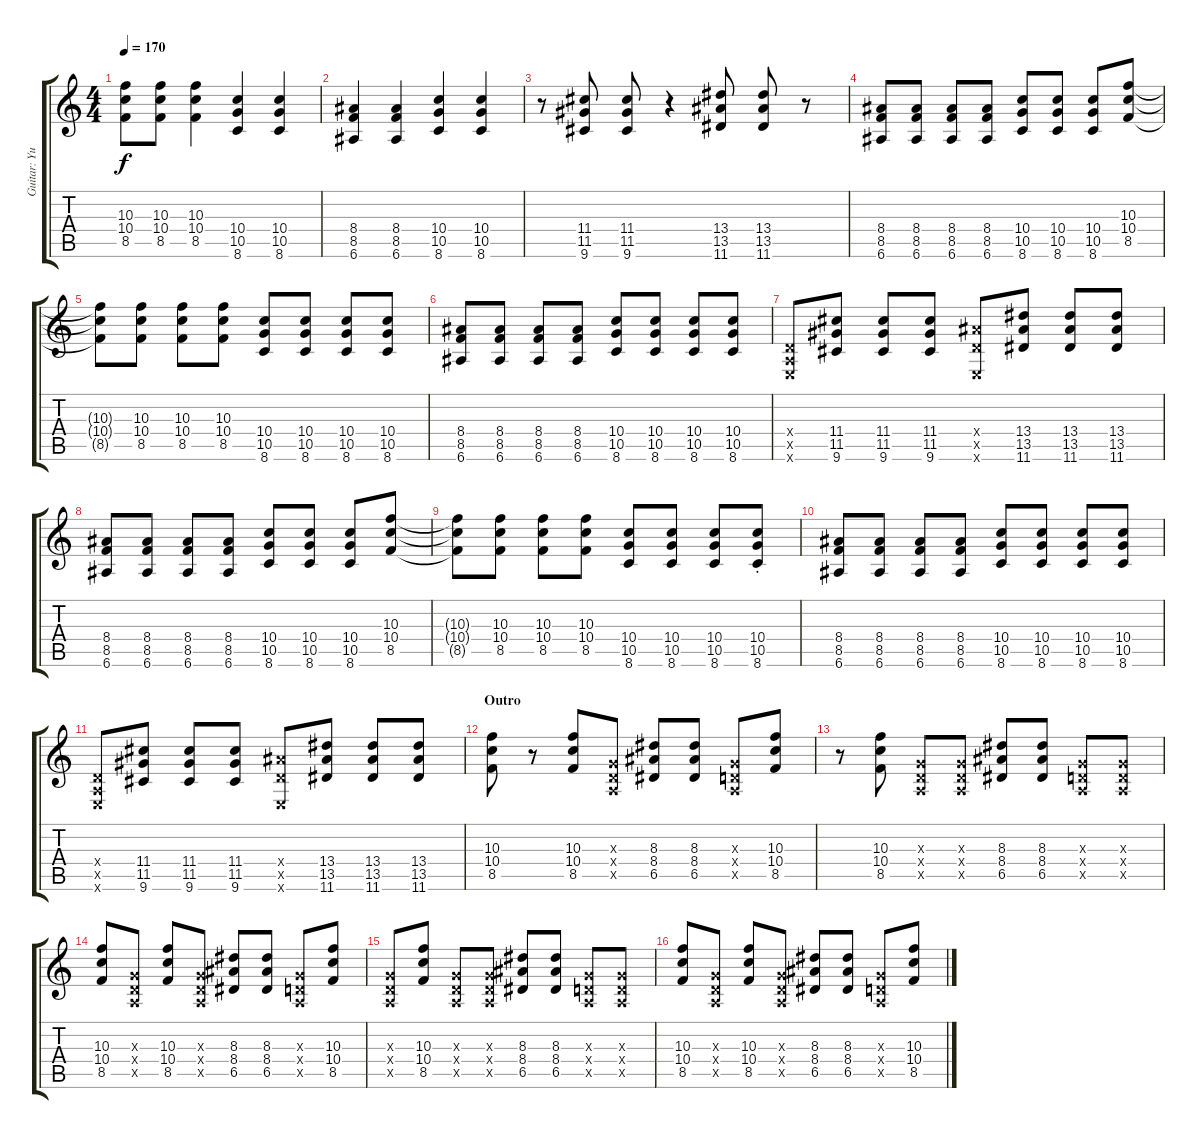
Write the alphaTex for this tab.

\track ("Guitar: Yui Hirasawa" "Guitar: Yu") {instrument overdrivenguitar}
\staff {score tabs}
\tuning (E4 B3 G3 D3 A2 E2) {hide}
\ts (4 4)
\tempo 170
\clef g2
\ks c
(10.3{t} 10.4{t} 8.5{t}).8{dy f} (10.3 10.4 8.5).8 (10.3 10.4 8.5).4 (10.4 10.5 8.6).4 (10.4 10.5 8.6).4 |
(8.4 8.5 6.6).4 (8.4 8.5 6.6).4 (10.4 10.5 8.6).4 (10.4 10.5 8.6).4 |
r.8 (11.4 11.5 9.6).8 (11.4 11.5 9.6).8 r.4 (13.4 13.5 11.6).8 (13.4 13.5 11.6).8 r.8 |
(8.4 8.5 6.6).8 (8.4 8.5 6.6).8 (8.4 8.5 6.6).8 (8.4 8.5 6.6).8 (10.4 10.5 8.6).8 (10.4 10.5 8.6).8 (10.4 10.5 8.6).8 (10.3 10.4 8.5).8 |
(10.3{t} 10.4{t} 8.5{t}).8 (10.3 10.4 8.5).8 (10.3 10.4 8.5).8 (10.3 10.4 8.5).8 (10.4 10.5 8.6).8 (10.4 10.5 8.6).8 (10.4 10.5 8.6).8 (10.4 10.5 8.6).8 |
(8.4 8.5 6.6).8 (8.4 8.5 6.6).8 (8.4 8.5 6.6).8 (8.4 8.5 6.6).8 (10.4 10.5 8.6).8 (10.4 10.5 8.6).8 (10.4 10.5 8.6).8 (10.4 10.5 8.6).8 |
(0.4{x} 0.5{x} 0.6{x}).8 (11.4 11.5 9.6).8 (11.4 11.5 9.6).8 (11.4 11.5 9.6).8 (0.4{x} 13.5{x} 0.6{x}).8 (13.4 13.5 11.6).8 (13.4 13.5 11.6).8 (13.4 13.5 11.6).8 |
(8.4 8.5 6.6).8 (8.4 8.5 6.6).8 (8.4 8.5 6.6).8 (8.4 8.5 6.6).8 (10.4 10.5 8.6).8 (10.4 10.5 8.6).8 (10.4 10.5 8.6).8 (10.3 10.4 8.5).8 |
(10.3{t} 10.4{t} 8.5{t}).8 (10.3 10.4 8.5).8 (10.3 10.4 8.5).8 (10.3 10.4 8.5).8 (10.4 10.5 8.6).8 (10.4 10.5 8.6).8 (10.4 10.5 8.6).8 (10.4{st} 10.5{st} 8.6{st}).8 |
(8.4 8.5 6.6).8 (8.4 8.5 6.6).8 (8.4 8.5 6.6).8 (8.4 8.5 6.6).8 (10.4 10.5 8.6).8 (10.4 10.5 8.6).8 (10.4 10.5 8.6).8 (10.4 10.5 8.6).8 |
(0.4{x} 0.5{x} 0.6{x}).8 (11.4 11.5 9.6).8 (11.4 11.5 9.6).8 (11.4 11.5 9.6).8 (0.4{x} 13.5{x} 0.6{x}).8 (13.4 13.5 11.6).8 (13.4 13.5 11.6).8 (13.4 13.5 11.6).8 |
\section ("" "Outro")
(10.3 10.4 8.5).8 r.8 (10.3 10.4 8.5).8 (0.3{x} 0.4{x} 0.5{x}).8 (8.3 8.4 6.5).8 (8.3 8.4 6.5).8 (0.3{x} 0.4{x} 0.5{x}).8 (10.3 10.4 8.5).8 |
r.8 (10.3 10.4 8.5).8 (0.3{x} 0.4{x} 0.5{x}).8 (0.3{x} 0.4{x} 0.5{x}).8 (8.3 8.4 6.5).8 (8.3 8.4 6.5).8 (0.3{x} 0.4{x} 0.5{x}).8 (0.3{x} 0.4{x} 0.5{x}).8 |
(10.3 10.4 8.5).8 (0.3{x} 0.4{x} 0.5{x}).8 (10.3 10.4 8.5).8 (0.3{x} 0.4{x} 0.5{x}).8 (8.3 8.4 6.5).8 (8.3 8.4 6.5).8 (0.3{x} 0.4{x} 0.5{x}).8 (10.3 10.4 8.5).8 |
(0.3{x} 0.4{x} 0.5{x}).8 (10.3 10.4 8.5).8 (0.3{x} 0.4{x} 0.5{x}).8 (0.3{x} 0.4{x} 0.5{x}).8 (8.3 8.4 6.5).8 (8.3 8.4 6.5).8 (0.3{x} 0.4{x} 0.5{x}).8 (0.3{x} 0.4{x} 0.5{x}).8 |
(10.3 10.4 8.5).8 (0.3{x} 0.4{x} 0.5{x}).8 (10.3 10.4 8.5).8 (0.3{x} 0.4{x} 0.5{x}).8 (8.3 8.4 6.5).8 (8.3 8.4 6.5).8 (0.3{x} 0.4{x} 0.5{x}).8 (10.3 10.4 8.5).8
